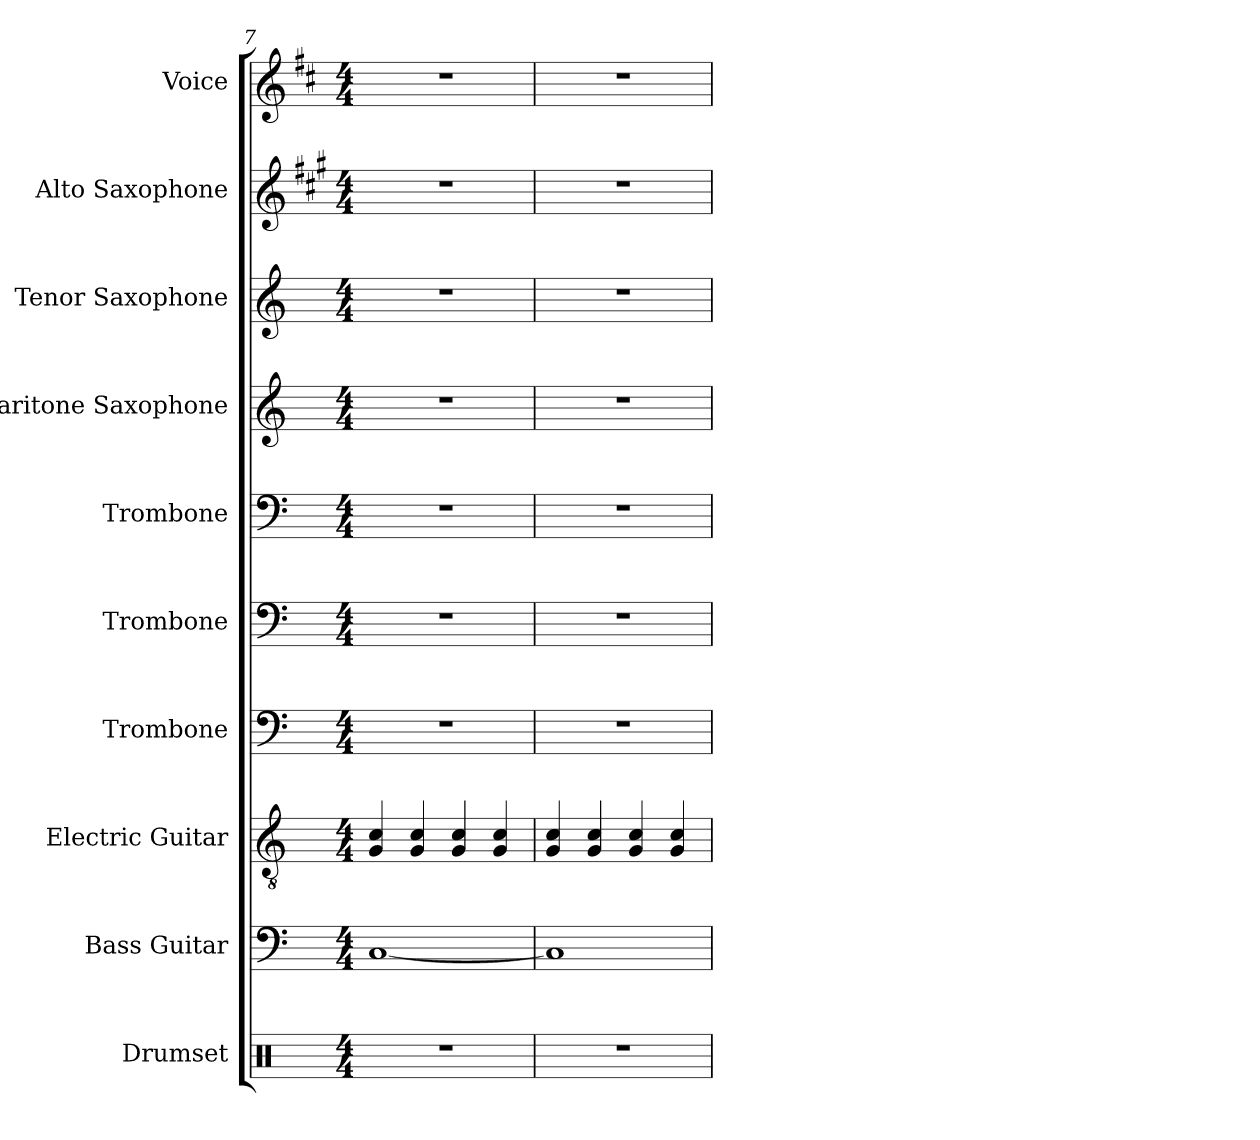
**kern	**kern	**kern	**kern	**kern	**kern	**kern	**kern	**kern	**kern
*part10	*part9	*part8	*part7	*part6	*part5	*part4	*part3	*part2	*part1
*staff10	*staff9	*staff8	*staff7	*staff6	*staff5	*staff4	*staff3	*staff2	*staff1
*I"Drumset	*I"Bass Guitar	*I"Electric Guitar	*I"Trombone	*I"Trombone	*I"Trombone	*I"Baritone Saxophone	*I"Tenor Saxophone	*I"Alto Saxophone	*I"Voice
*I'Drs.	*I'B. Guit.	*I'El. Guit.	*I'Tbn.	*I'Tbn.	*I'Tbn.	*I'Bar. Sax.	*I'T. Sax.	*I'A. Sax.	*I'Vo.
*clefX	*clefF4	*clefGv2	*clefF4	*clefF4	*clefF4	*clefG2	*clefG2	*clefG2	*clefG2
*	*ITrd7c12	*	*	*	*	*ITrd12c21	*ITrd8c14	*ITrd5c9	*ITrd1c2
*k[]	*k[]	*k[]	*k[]	*k[]	*k[]	*k[]	*k[]	*k[]	*k[]
*M4/4	*M4/4	*M4/4	*M4/4	*M4/4	*M4/4	*M4/4	*M4/4	*M4/4	*M4/4
=7	=7	=7	=7	=7	=7	=7	=7	=7	=7
1r	[1CC	4G/ 4c/	1r	1r	1r	1r	1r	1r	1r
.	.	4G/ 4c/	.	.	.	.	.	.	.
.	.	4G/ 4c/	.	.	.	.	.	.	.
.	.	4G/ 4c/	.	.	.	.	.	.	.
!!LO:PB:g=z
=8	=8	=8	=8	=8	=8	=8	=8	=8	=8
1r	1CC]	4G/ 4c/	1r	1r	1r	1r	1r	1r	1r
.	.	4G/ 4c/	.	.	.	.	.	.	.
.	.	4G/ 4c/	.	.	.	.	.	.	.
.	.	4G/ 4c/	.	.	.	.	.	.	.
=	=	=	=	=	=	=	=	=	=
*-	*-	*-	*-	*-	*-	*-	*-	*-	*-
